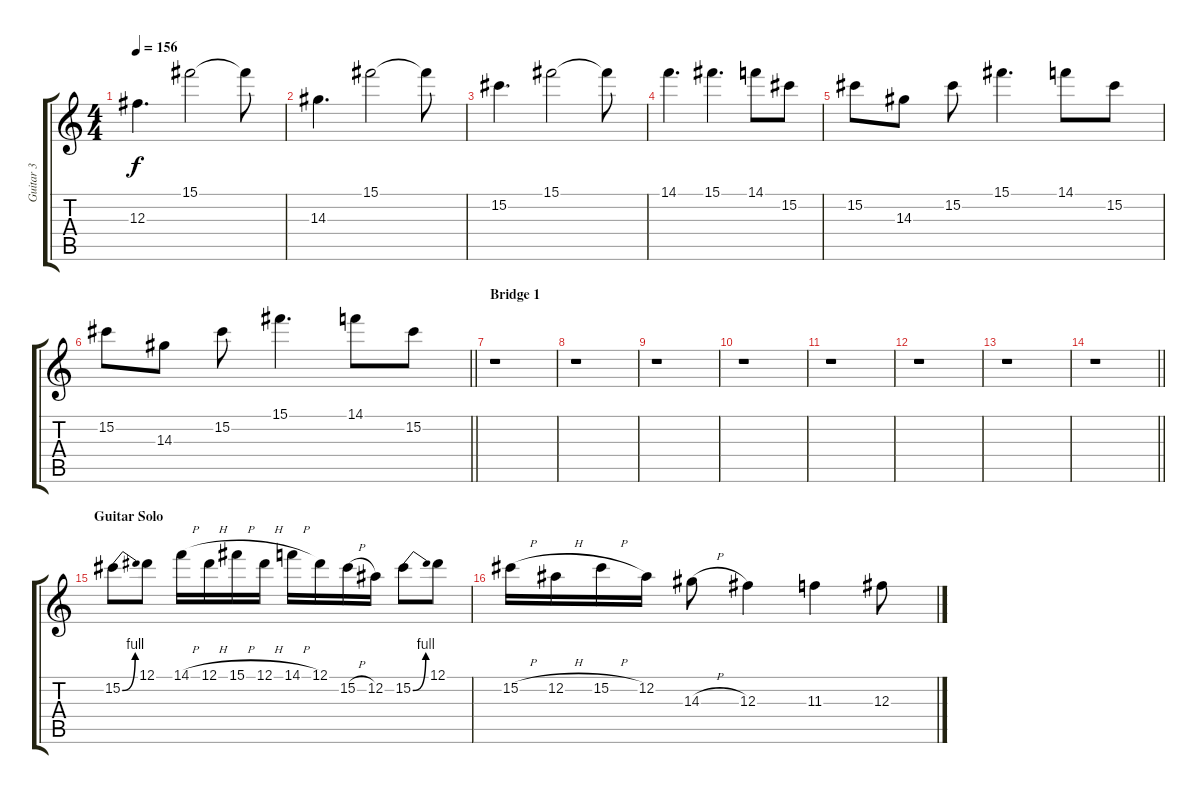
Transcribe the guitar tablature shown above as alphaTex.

\track ("Guitar 3" "Guitar 3") {instrument electricguitarjazz}
\staff {score tabs}
\tuning (Eb4 Bb3 Gb3 Db3 Ab2 Eb2) {hide}
\ts (4 4)
\tempo 156
\clef g2
\ks c
12.3.4{d dy f} 15.1.2 15.1{t}.8 |
14.3.4{d} 15.1.2 15.1{t}.8 |
15.2.4{d} 15.1.2 15.1{t}.8 |
14.1.4{d} 15.1.4{d} 14.1.8 15.2.8 |
15.2.8 14.3.8 15.2.8 15.1.4{d} 14.1.8 15.2.8 |
\barLineRight lightlight
15.2.8 14.3.8 15.2.8 15.1.4{d} 14.1.8 15.2.8 |
\section ("" "Bridge 1")
r.1 |
r.1 |
r.1 |
r.1 |
r.1 |
r.1 |
r.1 |
\barLineRight lightlight
r.1 |
\section ("" "Guitar Solo")
15.2{be (bend 0 0 60 4)}.8{volume 13 balance 8 instrument distortionguitar} 12.1.8 14.1{h}.16 12.1{h}.16 15.1{h}.16 12.1{h}.16 14.1{h}.16 12.1.16 15.2{h}.16 12.2.16 15.2{be (bend 0 0 60 4)}.8 12.1.8 |
15.2{h}.16 12.2{h}.16 15.2{h}.16 12.2.16 14.3{h}.8 12.3.4 11.3.4 12.3.8
